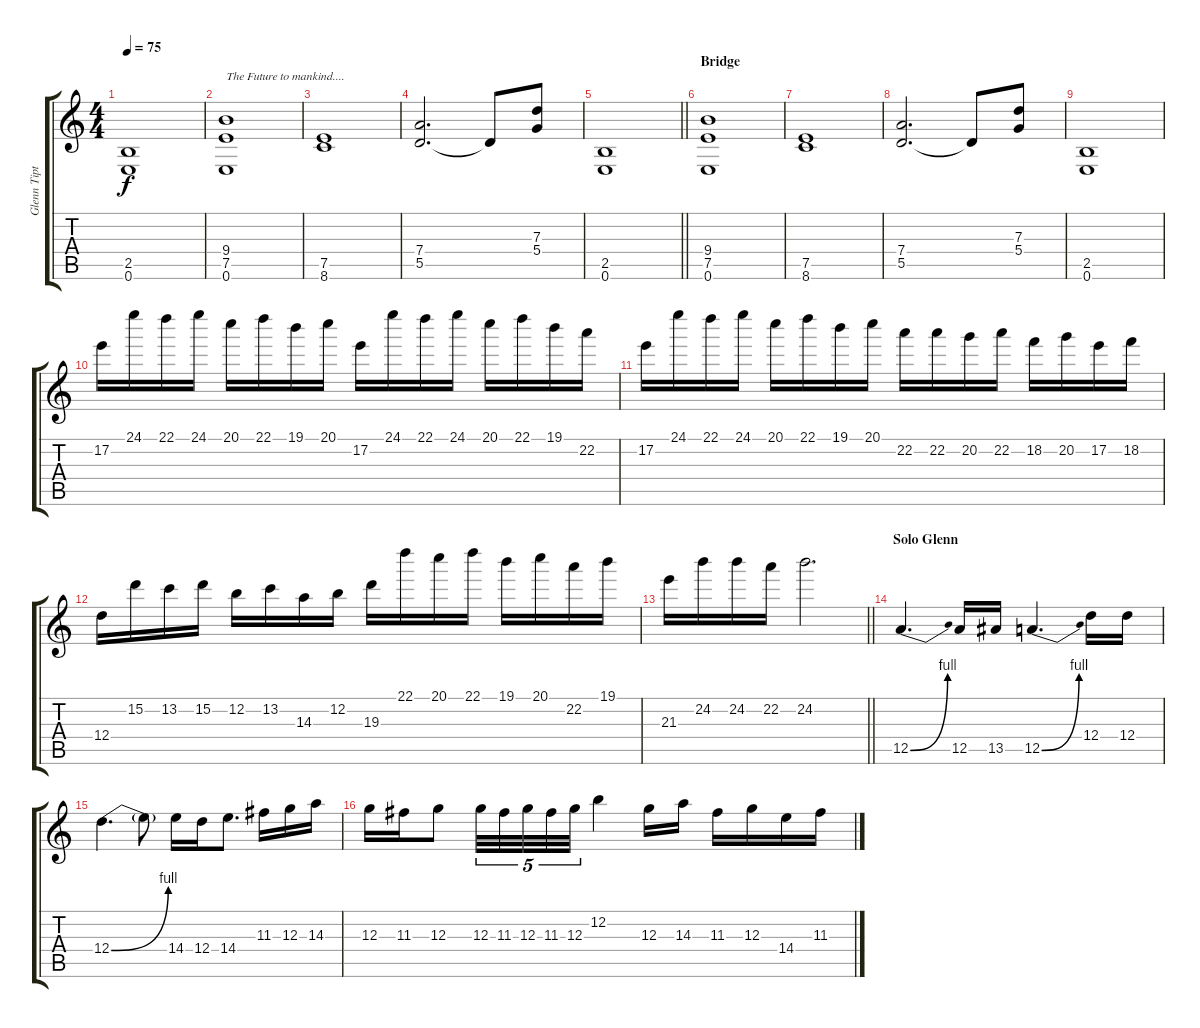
\track ("Glenn Tipton" "Glenn Tipt") {instrument distortionguitar}
\staff {score tabs}
\tuning (E4 B3 G3 D3 A2 E2) {hide}
\ts (4 4)
\tempo 75
\clef g2
\ks c
(2.5 0.6).1{dy f} |
(9.4 7.5 0.6).1{txt "The Future to mankind...."} |
(7.5 8.6).1 |
(7.4 5.5).2{d} 5.5{t}.8 (7.3 5.4).8 |
\barLineRight lightlight
(2.5 0.6).1 |
\section ("" "Bridge")
(9.4 7.5 0.6).1{balance 12 instrument distortionguitar} |
(7.5 8.6).1 |
(7.4 5.5).2{d} 5.5{t}.8 (7.3 5.4).8 |
(2.5 0.6).1 |
17.2.16{volume 12} 24.1.16 22.1.16 24.1.16 20.1.16 22.1.16 19.1.16 20.1.16 17.2.16 24.1.16 22.1.16 24.1.16 20.1.16 22.1.16 19.1.16 22.2.16 |
17.2.16 24.1.16 22.1.16 24.1.16 20.1.16 22.1.16 19.1.16 20.1.16 22.2.16 22.2.16 20.2.16 22.2.16 18.2.16 20.2.16 17.2.16 18.2.16 |
12.4.16 15.2.16 13.2.16 15.2.16 12.2.16 13.2.16 14.3.16 12.2.16 19.3.16 22.1.16 20.1.16 22.1.16 19.1.16 20.1.16 22.2.16 19.1.16 |
\barLineRight lightlight
21.3.16 24.2.16 24.2.16 22.2.16 24.2.2{d} |
\section ("" "Solo Glenn")
12.5{be (bend 0 0 60 4)}.4{d} 12.5.16 13.5.16 12.5{be (bend 0 0 60 4)}.4{d} 12.4.16 12.4.16 |
12.4{be (bend 0 0 60 4)}.4{d} 12.4{t}.8 14.4.16 12.4.16 14.4.8{d} 11.3.16 12.3.16 14.3.16 |
12.3.16 11.3.16 12.3.8 12.3.32{tu (5 4)} 11.3.32{tu (5 4)} 12.3.32{tu (5 4)} 11.3.32{tu (5 4)} 12.3.32{tu (5 4)} 12.2.4 12.3.16 14.3.16 11.3.16 12.3.16 14.4.16 11.3.16
